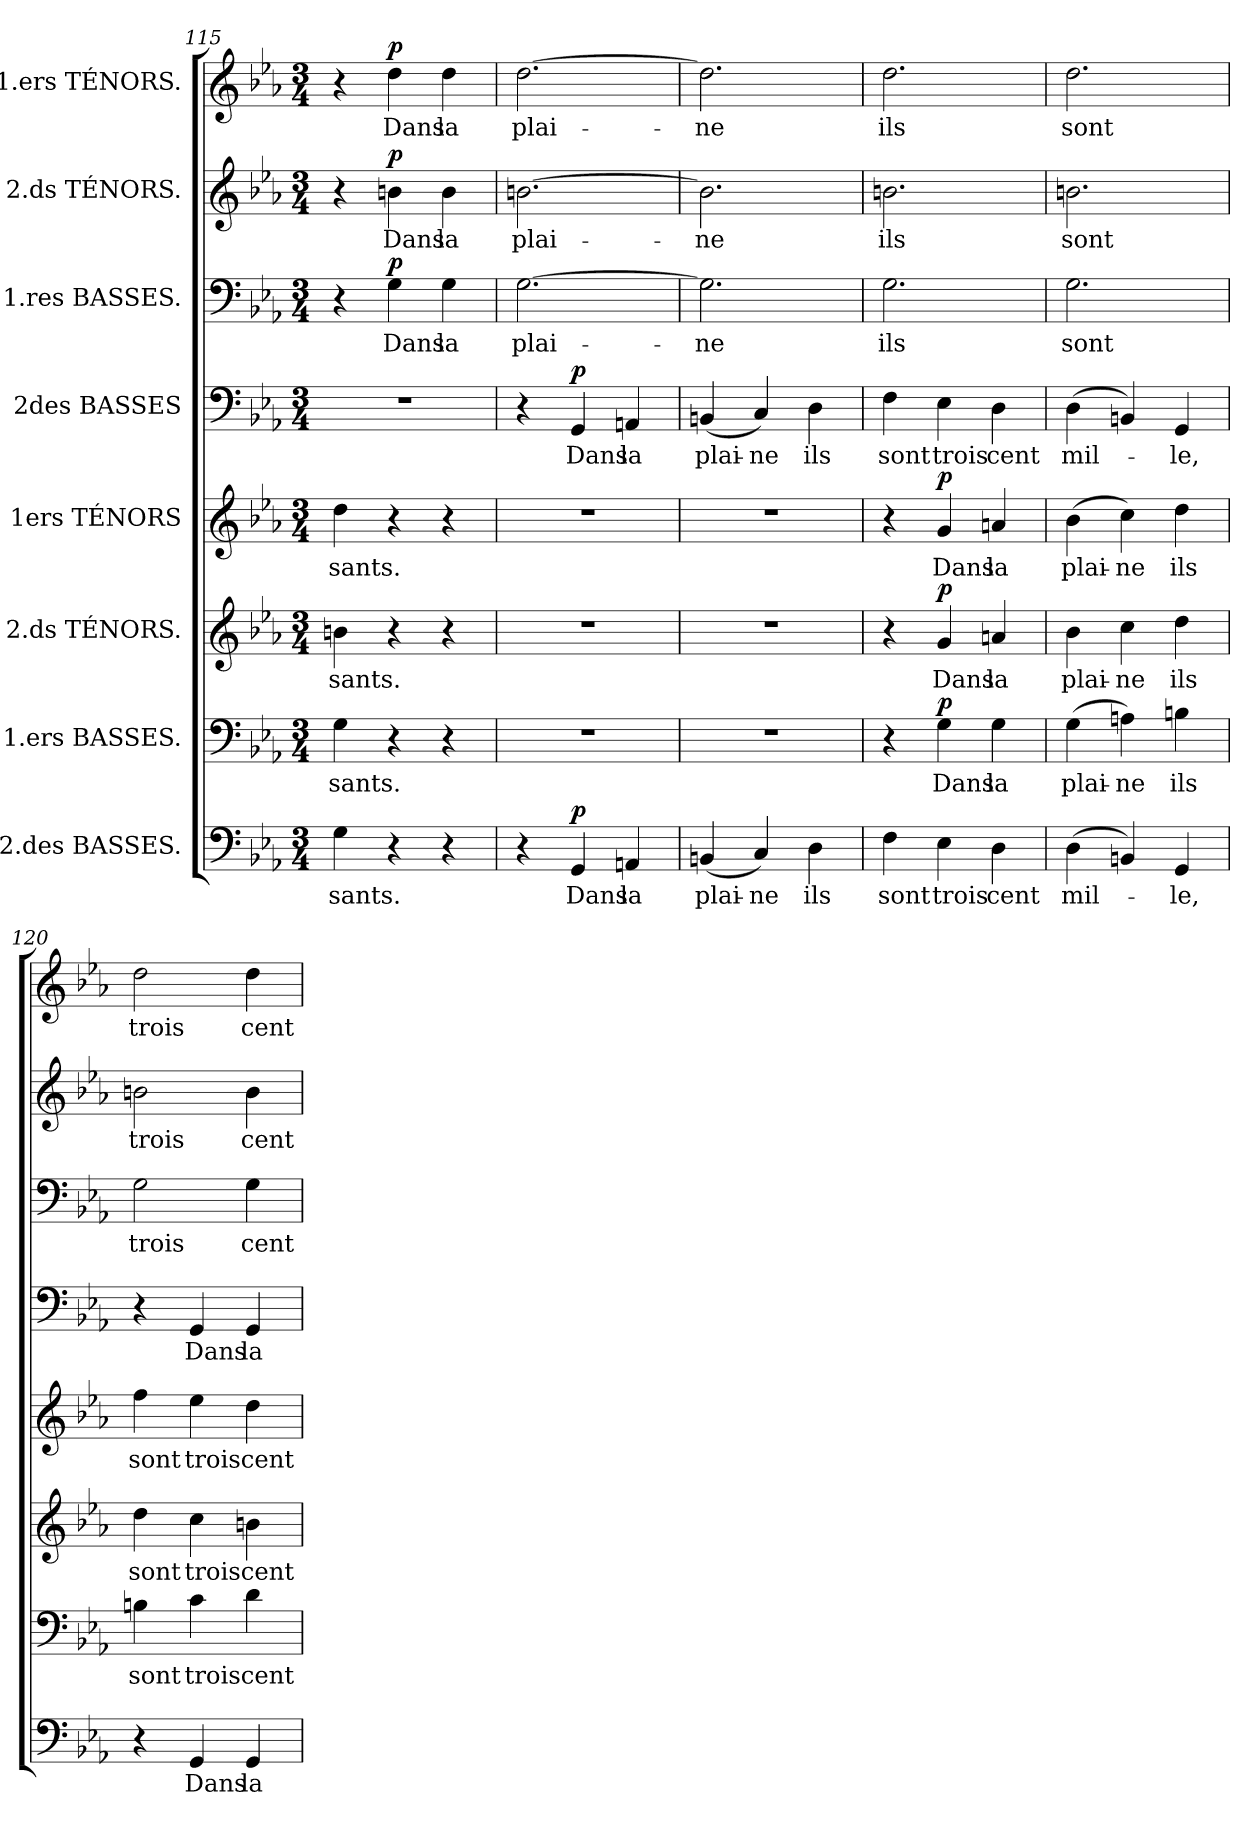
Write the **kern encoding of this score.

**kern	**text	**dynam	**kern	**text	**dynam	**kern	**text	**dynam	**kern	**text	**dynam	**kern	**text	**dynam	**kern	**text	**dynam	**kern	**text	**dynam	**kern	**text	**dynam
*part8	*part8	*part8	*part7	*part7	*part7	*part6	*part6	*part6	*part5	*part5	*part5	*part4	*part4	*part4	*part3	*part3	*part3	*part2	*part2	*part2	*part1	*part1	*part1
*staff8	*staff8	*staff8	*staff7	*staff7	*staff7	*staff6	*staff6	*staff6	*staff5	*staff5	*staff5	*staff4	*staff4	*staff4	*staff3	*staff3	*staff3	*staff2	*staff2	*staff2	*staff1	*staff1	*staff1
*I"2.des BASSES.	*	*	*I"1.ers BASSES.	*	*	*I"2.ds TÉNORS.	*	*	*I"1ers TÉNORS	*	*	*I"2des BASSES	*	*	*I"1.res BASSES.	*	*	*I"2.ds TÉNORS.	*	*	*I"1.ers TÉNORS.	*	*
!!LO:PB:g=z
*clefF4	*	*	*clefF4	*	*	*clefG2	*	*	*clefG2	*	*	*clefF4	*	*	*clefF4	*	*	*clefG2	*	*	*clefG2	*	*
*	*	*	*	*	*	*ITrd7c12	*	*	*ITrd7c12	*	*	*	*	*	*	*	*	*ITrd7c12	*	*	*ITrd7c12	*	*
*k[b-e-a-]	*	*	*k[b-e-a-]	*	*	*k[b-e-a-]	*	*	*k[b-e-a-]	*	*	*k[b-e-a-]	*	*	*k[b-e-a-]	*	*	*k[b-e-a-]	*	*	*k[b-e-a-]	*	*
*M3/4	*	*	*M3/4	*	*	*M3/4	*	*	*M3/4	*	*	*M3/4	*	*	*M3/4	*	*	*M3/4	*	*	*M3/4	*	*
=115	=115	=115	=115	=115	=115	=115	=115	=115	=115	=115	=115	=115	=115	=115	=115	=115	=115	=115	=115	=115	=115	=115	=115
4G\	-sants.	.	4G\	-sants.	.	4Bn\	-sants.	.	4d\	-sants.	.	2.r	.	.	4r	.	.	4r	.	.	4r	.	.
4r	.	.	4r	.	.	4r	.	.	4r	.	.	.	.	.	4G\	Dans	p	4Bn\	Dans	p	4d\	Dans	p
4r	.	.	4r	.	.	4r	.	.	4r	.	.	.	.	.	4G\	la	.	4B\	la	.	4d\	la	.
=116	=116	=116	=116	=116	=116	=116	=116	=116	=116	=116	=116	=116	=116	=116	=116	=116	=116	=116	=116	=116	=116	=116	=116
*	*	*	*	*	*	*	*	*	*	*	*	*	*	*	*	*	*	*	*	*	*^	*	*
4r	.	.	2.r	.	.	2.r	.	.	2.r	.	.	4r	.	.	[2.G\	plai-	.	[2.Bn\	plai-	.	[2.d\	4ryy	plai-	.
4GG/	Dans	p	.	.	.	.	.	.	.	.	.	4GG/	Dans	p	.	.	.	.	.	.	.	2ryy	.	.
4AAn/	la	.	.	.	.	.	.	.	.	.	.	4AAn/	la	.	.	.	.	.	.	.	.	.	.	.
*	*	*	*	*	*	*	*	*	*	*	*	*	*	*	*	*	*	*	*	*	*v	*v	*	*
=117	=117	=117	=117	=117	=117	=117	=117	=117	=117	=117	=117	=117	=117	=117	=117	=117	=117	=117	=117	=117	=117	=117	=117
(4BBn/	plai-	.	2.r	.	.	2.r	.	.	2.r	.	.	(4BBn/	plai-	.	2.G\]	-ne	.	2.B\]	-ne	.	2.d\]	-ne	.
4C/)	-ne	.	.	.	.	.	.	.	.	.	.	4C/)	-ne	.	.	.	.	.	.	.	.	.	.
4D\	ils	.	.	.	.	.	.	.	.	.	.	4D\	ils	.	.	.	.	.	.	.	.	.	.
=118	=118	=118	=118	=118	=118	=118	=118	=118	=118	=118	=118	=118	=118	=118	=118	=118	=118	=118	=118	=118	=118	=118	=118
4F\	sont	.	4r	.	.	4r	.	.	4r	.	.	4F\	sont	.	2.G\	ils	.	2.Bn\	ils	.	2.d\	ils	.
4E-\	trois	.	4G\	Dans	p	4G/	Dans	p	4G/	Dans	p	4E-\	trois	.	.	.	.	.	.	.	.	.	.
4D\	cent	.	4G\	la	.	4An/	la	.	4An/	la	.	4D\	cent	.	.	.	.	.	.	.	.	.	.
=119	=119	=119	=119	=119	=119	=119	=119	=119	=119	=119	=119	=119	=119	=119	=119	=119	=119	=119	=119	=119	=119	=119	=119
(4D\	mil-	.	(4G\	plai-	.	4B-\	plai-	.	(4B-\	plai-	.	(4D\	mil-	.	2.G\	sont	.	2.Bn\	sont	.	2.d\	sont	.
4BBn/)	.	.	4An\)	-ne	.	4c\	-ne	.	4c\)	-ne	.	4BBn/)	.	.	.	.	.	.	.	.	.	.	.
4GG/	-le,	.	4Bn\	ils	.	4d\	ils	.	4d\	ils	.	4GG/	-le,	.	.	.	.	.	.	.	.	.	.
!!LO:LB:g=z
=120	=120	=120	=120	=120	=120	=120	=120	=120	=120	=120	=120	=120	=120	=120	=120	=120	=120	=120	=120	=120	=120	=120	=120
4r	.	.	4Bn\	sont	.	4d\	sont	.	4f\	sont	.	4r	.	.	2G\	trois	.	2Bn\	trois	.	2d\	trois	.
4GG/	Dans	.	4c\	trois	.	4c\	trois	.	4e-\	trois	.	4GG/	Dans	.	.	.	.	.	.	.	.	.	.
4GG/	la	.	4d\	cent	.	4Bn\	cent	.	4d\	cent	.	4GG/	la	.	4G\	cent	.	4B\	cent	.	4d\	cent	.
=	=	=	=	=	=	=	=	=	=	=	=	=	=	=	=	=	=	=	=	=	=	=	=
*-	*-	*-	*-	*-	*-	*-	*-	*-	*-	*-	*-	*-	*-	*-	*-	*-	*-	*-	*-	*-	*-	*-	*-
